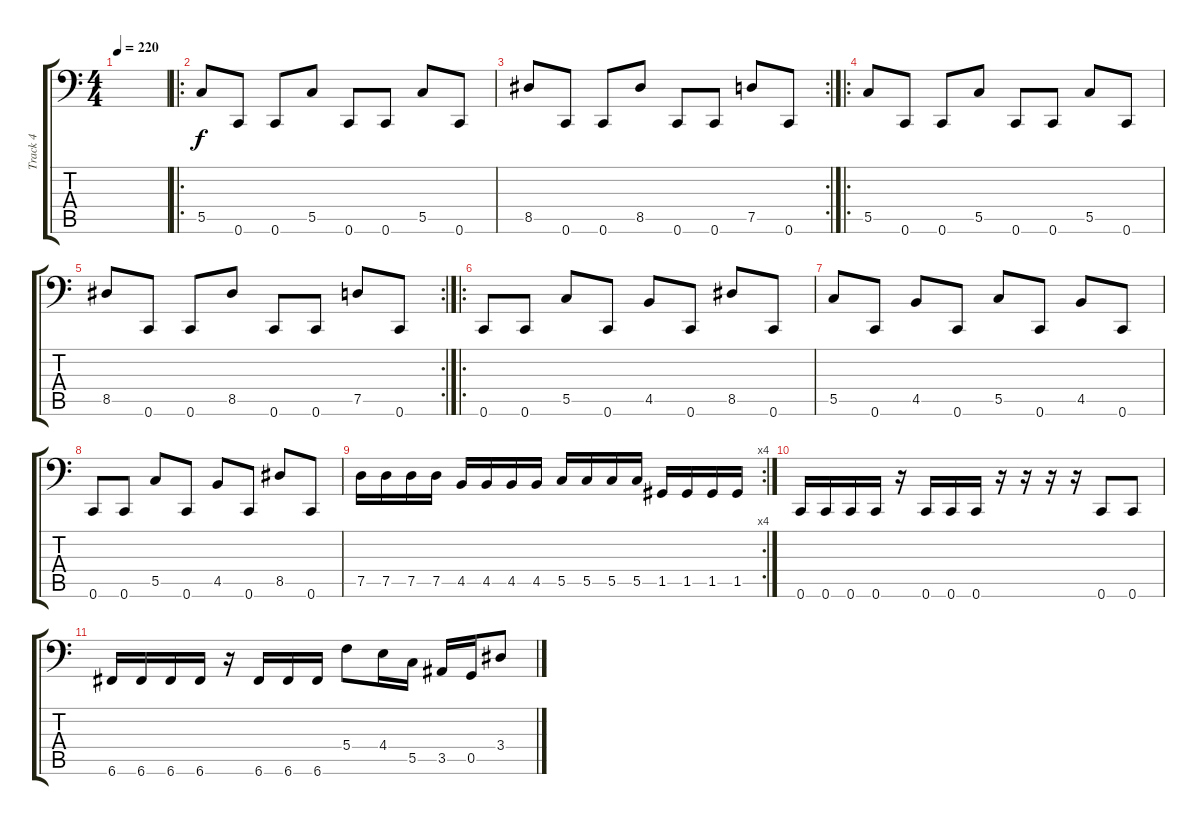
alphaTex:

\track ("Track 4" "Track 4") {instrument electricbasspick}
\staff {score tabs}
\tuning (D3 A2 F2 C2 G1 C1) {hide}
\ts (4 4)
\tempo 220
\clef f4
\ks c
|
\ro
5.5.8 0.6.8 0.6.8 5.5.8 0.6.8 0.6.8 5.5.8 0.6.8 |
\rc 2
8.5.8 0.6.8 0.6.8 8.5.8 0.6.8 0.6.8 7.5.8 0.6.8 |
\ro
5.5.8 0.6.8 0.6.8 5.5.8 0.6.8 0.6.8 5.5.8 0.6.8 |
\rc 2
8.5.8 0.6.8 0.6.8 8.5.8 0.6.8 0.6.8 7.5.8 0.6.8 |
\ro
0.6.8 0.6.8 5.5.8 0.6.8 4.5.8 0.6.8 8.5.8 0.6.8 |
5.5.8 0.6.8 4.5.8 0.6.8 5.5.8 0.6.8 4.5.8 0.6.8 |
0.6.8 0.6.8 5.5.8 0.6.8 4.5.8 0.6.8 8.5.8 0.6.8 |
\rc 4
7.5.16 7.5.16 7.5.16 7.5.16 4.5.16 4.5.16 4.5.16 4.5.16 5.5.16 5.5.16 5.5.16 5.5.16 1.5.16 1.5.16 1.5.16 1.5.16 |
0.6.16 0.6.16 0.6.16 0.6.16 r.16 0.6.16 0.6.16 0.6.16 r.16 r.16 r.16 r.16 0.6.8 0.6.8 |
6.6.16 6.6.16 6.6.16 6.6.16 r.16 6.6.16 6.6.16 6.6.16 5.4.8 4.4.16 5.5.16 3.5.16 0.5.16 3.4.8
